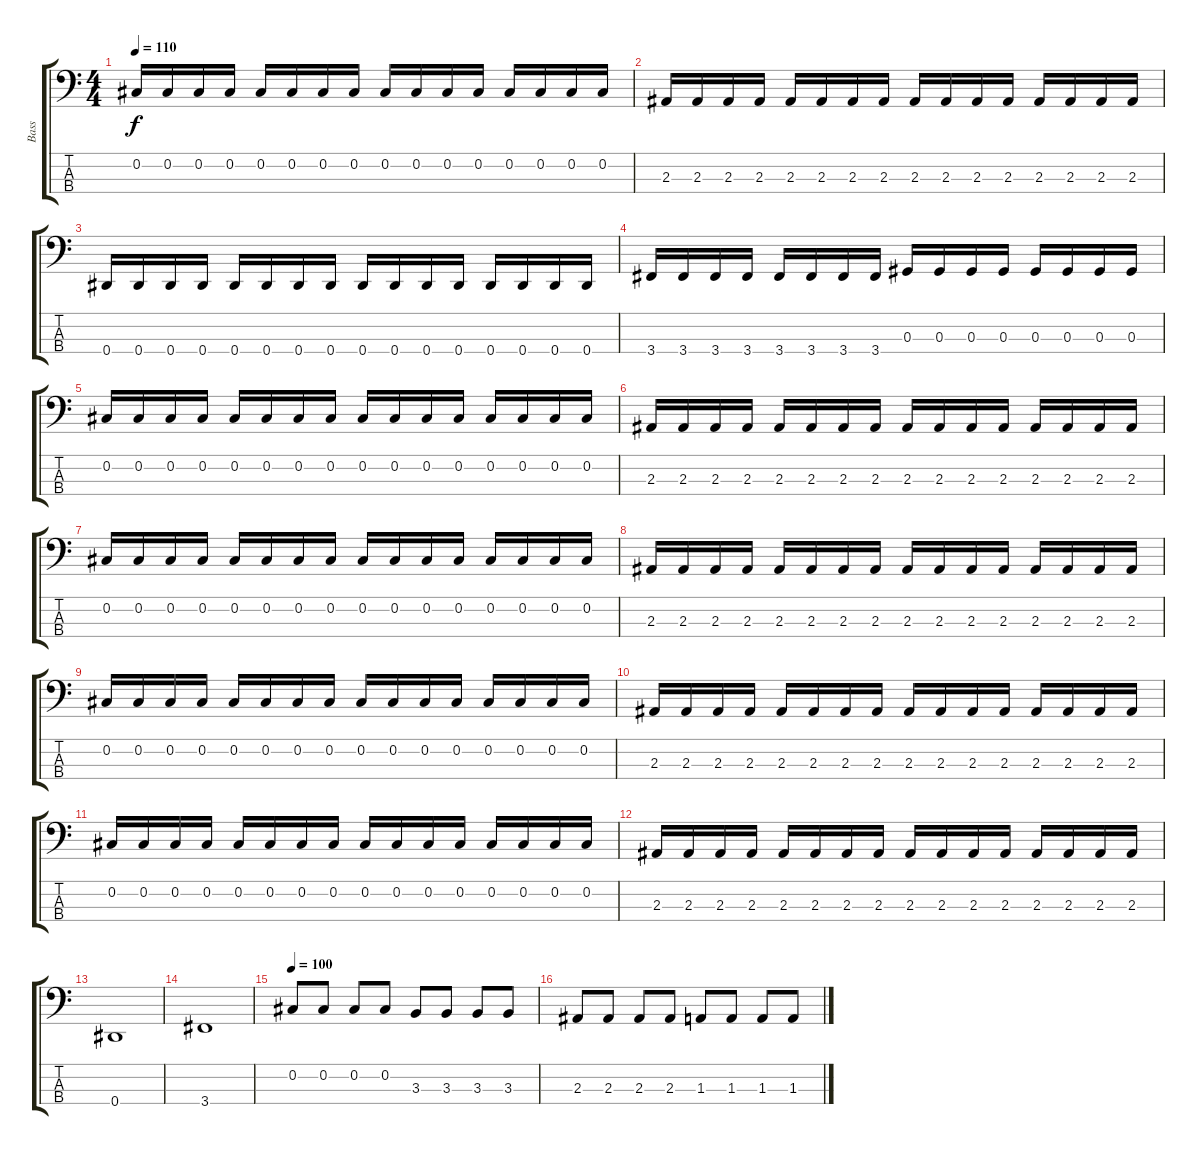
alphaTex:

\track ("Bass" "Bass") {instrument electricbasspick}
\staff {score tabs}
\tuning (Gb2 Db2 Ab1 Eb1) {hide}
\ts (4 4)
\tempo 110
\clef f4
\ks c
0.2.16{dy f} 0.2.16 0.2.16 0.2.16 0.2.16 0.2.16 0.2.16 0.2.16 0.2.16 0.2.16 0.2.16 0.2.16 0.2.16 0.2.16 0.2.16 0.2.16 |
2.3.16 2.3.16 2.3.16 2.3.16 2.3.16 2.3.16 2.3.16 2.3.16 2.3.16 2.3.16 2.3.16 2.3.16 2.3.16 2.3.16 2.3.16 2.3.16 |
0.4.16 0.4.16 0.4.16 0.4.16 0.4.16 0.4.16 0.4.16 0.4.16 0.4.16 0.4.16 0.4.16 0.4.16 0.4.16 0.4.16 0.4.16 0.4.16 |
3.4.16 3.4.16 3.4.16 3.4.16 3.4.16 3.4.16 3.4.16 3.4.16 0.3.16 0.3.16 0.3.16 0.3.16 0.3.16 0.3.16 0.3.16 0.3.16 |
0.2.16{volume 10} 0.2.16 0.2.16 0.2.16 0.2.16 0.2.16 0.2.16 0.2.16 0.2.16 0.2.16 0.2.16 0.2.16 0.2.16 0.2.16 0.2.16 0.2.16 |
2.3.16 2.3.16 2.3.16 2.3.16 2.3.16 2.3.16 2.3.16 2.3.16 2.3.16 2.3.16 2.3.16 2.3.16 2.3.16 2.3.16 2.3.16 2.3.16 |
0.2.16 0.2.16 0.2.16 0.2.16 0.2.16 0.2.16 0.2.16 0.2.16 0.2.16 0.2.16 0.2.16 0.2.16 0.2.16 0.2.16 0.2.16 0.2.16 |
2.3.16 2.3.16 2.3.16 2.3.16 2.3.16 2.3.16 2.3.16 2.3.16 2.3.16 2.3.16 2.3.16 2.3.16 2.3.16 2.3.16 2.3.16 2.3.16 |
0.2.16 0.2.16 0.2.16 0.2.16 0.2.16 0.2.16 0.2.16 0.2.16 0.2.16 0.2.16 0.2.16 0.2.16 0.2.16 0.2.16 0.2.16 0.2.16 |
2.3.16 2.3.16 2.3.16 2.3.16 2.3.16 2.3.16 2.3.16 2.3.16 2.3.16 2.3.16 2.3.16 2.3.16 2.3.16 2.3.16 2.3.16 2.3.16 |
0.2.16 0.2.16 0.2.16 0.2.16 0.2.16 0.2.16 0.2.16 0.2.16 0.2.16 0.2.16 0.2.16 0.2.16 0.2.16 0.2.16 0.2.16 0.2.16 |
2.3.16 2.3.16 2.3.16 2.3.16 2.3.16 2.3.16 2.3.16 2.3.16 2.3.16 2.3.16 2.3.16 2.3.16 2.3.16 2.3.16 2.3.16 2.3.16 |
0.4.1 |
3.4.1 |
\tempo 100
0.2.8 0.2.8 0.2.8 0.2.8 3.3.8 3.3.8 3.3.8 3.3.8 |
2.3.8 2.3.8 2.3.8 2.3.8 1.3.8 1.3.8 1.3.8 1.3.8
